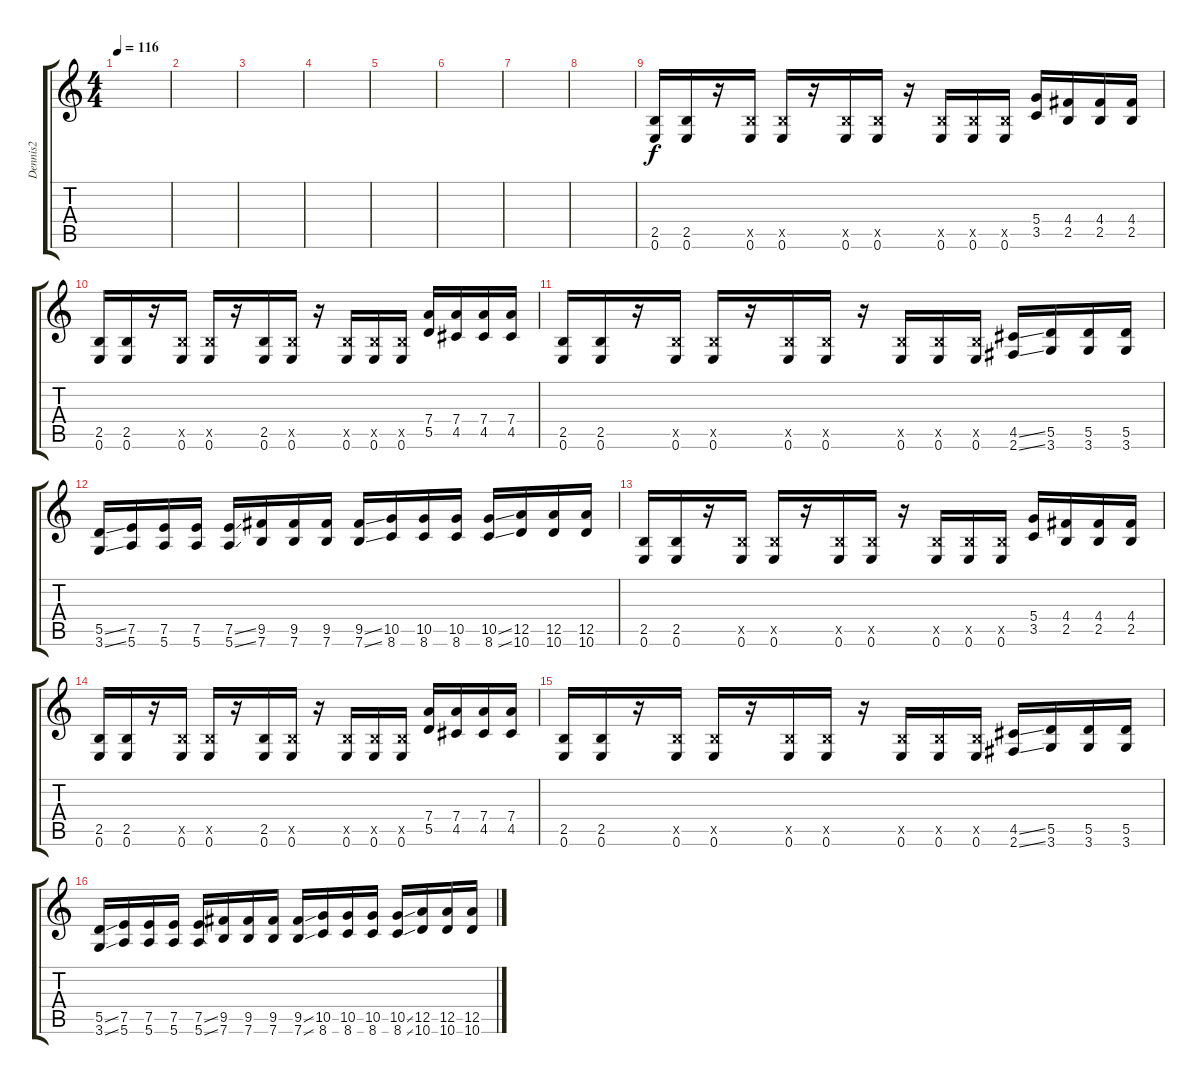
\track ("Dennis2" "Dennis2") {instrument distortionguitar}
\staff {score tabs}
\tuning (E4 B3 G3 D3 A2 E2) {hide}
\ts (4 4)
\tempo 116
\clef g2
\ks c
|
|
|
|
|
|
|
|
(2.5 0.6).16{volume 10} (2.5 0.6).16 r.16 (2.5{x} 0.6).16 (2.5{x} 0.6).16 r.16 (2.5{x} 0.6).16 (2.5{x} 0.6).16 r.16 (2.5{x} 0.6).16 (2.5{x} 0.6).16 (2.5{x} 0.6).16 (5.4 3.5).16 (4.4 2.5).16 (4.4 2.5).16 (4.4 2.5).16 |
(2.5 0.6).16 (2.5 0.6).16 r.16 (2.5{x} 0.6).16 (2.5{x} 0.6).16 r.16 (2.5 0.6).16 (2.5{x} 0.6).16 r.16 (2.5{x} 0.6).16 (2.5{x} 0.6).16 (2.5{x} 0.6).16 (7.4 5.5).16 (7.4 4.5).16 (7.4 4.5).16 (7.4 4.5).16 |
(2.5 0.6).16 (2.5 0.6).16 r.16 (2.5{x} 0.6).16 (2.5{x} 0.6).16 r.16 (2.5{x} 0.6).16 (2.5{x} 0.6).16 r.16 (2.5{x} 0.6).16 (2.5{x} 0.6).16 (2.5{x} 0.6).16 (4.5{ss} 2.6{ss}).16 (5.5 3.6).16 (5.5 3.6).16 (5.5 3.6).16 |
(5.5{ss} 3.6{ss}).16 (7.5 5.6).16 (7.5 5.6).16 (7.5 5.6).16 (7.5{ss} 5.6{ss}).16 (9.5 7.6).16 (9.5 7.6).16 (9.5 7.6).16 (9.5{ss} 7.6{ss}).16 (10.5 8.6).16 (10.5 8.6).16 (10.5 8.6).16 (10.5{ss} 8.6{ss}).16 (12.5 10.6).16 (12.5 10.6).16 (12.5 10.6).16 |
(2.5 0.6).16 (2.5 0.6).16 r.16 (2.5{x} 0.6).16 (2.5{x} 0.6).16 r.16 (2.5{x} 0.6).16 (2.5{x} 0.6).16 r.16 (2.5{x} 0.6).16 (2.5{x} 0.6).16 (2.5{x} 0.6).16 (5.4 3.5).16 (4.4 2.5).16 (4.4 2.5).16 (4.4 2.5).16 |
(2.5 0.6).16 (2.5 0.6).16 r.16 (2.5{x} 0.6).16 (2.5{x} 0.6).16 r.16 (2.5 0.6).16 (2.5{x} 0.6).16 r.16 (2.5{x} 0.6).16 (2.5{x} 0.6).16 (2.5{x} 0.6).16 (7.4 5.5).16 (7.4 4.5).16 (7.4 4.5).16 (7.4 4.5).16 |
(2.5 0.6).16 (2.5 0.6).16 r.16 (2.5{x} 0.6).16 (2.5{x} 0.6).16 r.16 (2.5{x} 0.6).16 (2.5{x} 0.6).16 r.16 (2.5{x} 0.6).16 (2.5{x} 0.6).16 (2.5{x} 0.6).16 (4.5{ss} 2.6{ss}).16 (5.5 3.6).16 (5.5 3.6).16 (5.5 3.6).16 |
(5.5{ss} 3.6{ss}).16{volume 15} (7.5 5.6).16 (7.5 5.6).16 (7.5 5.6).16 (7.5{ss} 5.6{ss}).16 (9.5 7.6).16 (9.5 7.6).16 (9.5 7.6).16 (9.5{ss} 7.6{ss}).16 (10.5 8.6).16 (10.5 8.6).16 (10.5 8.6).16 (10.5{ss} 8.6{ss}).16 (12.5 10.6).16 (12.5 10.6).16 (12.5 10.6).16
